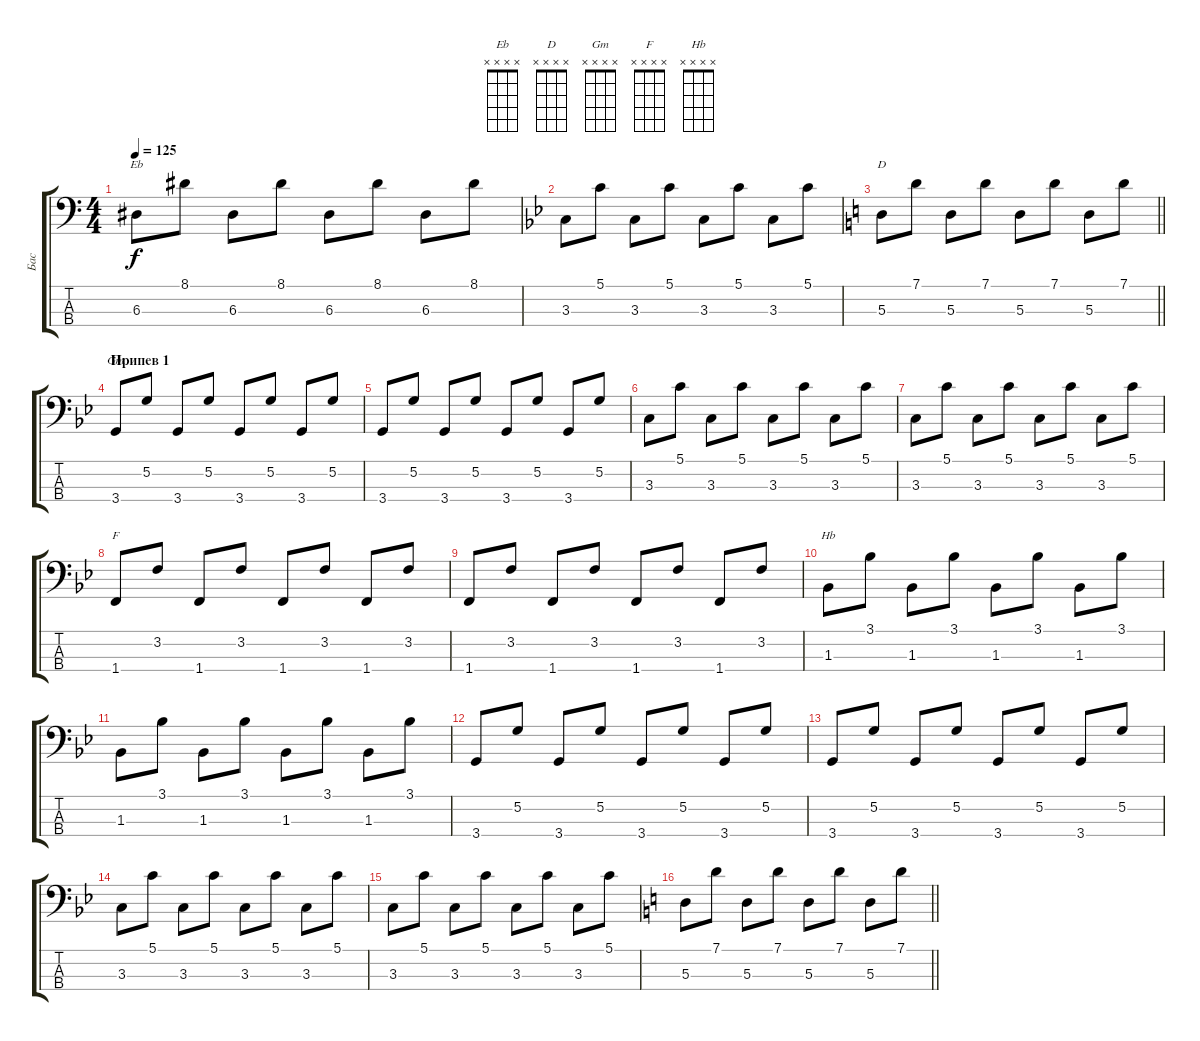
\track ("Бас" "Бас") {instrument slapbass1}
\staff {score tabs}
\tuning (G2 D2 A1 E1) {hide}
\chord ("Eb" x x x x)
\chord ("D" x x x x)
\chord ("Gm" x x x x)
\chord ("F" x x x x)
\chord ("Hb" x x x x)
\ts (4 4)
\tempo 125
\clef f4
\ks c
6.3.8{ch "Eb" dy f} 8.1.8 6.3.8 8.1.8 6.3.8 8.1.8 6.3.8 8.1.8 |
\ks bb
3.3.8 5.1.8 3.3.8 5.1.8 3.3.8 5.1.8 3.3.8 5.1.8 |
\barLineRight lightlight
\ks c
5.3.8{ch "D"} 7.1.8 5.3.8 7.1.8 5.3.8 7.1.8 5.3.8 7.1.8 |
\section ("" "Припев 1")
\ks bb
3.4.8{ch "Gm"} 5.2.8 3.4.8 5.2.8 3.4.8 5.2.8 3.4.8 5.2.8 |
3.4.8 5.2.8 3.4.8 5.2.8 3.4.8 5.2.8 3.4.8 5.2.8 |
3.3.8 5.1.8 3.3.8 5.1.8 3.3.8 5.1.8 3.3.8 5.1.8 |
3.3.8 5.1.8 3.3.8 5.1.8 3.3.8 5.1.8 3.3.8 5.1.8 |
1.4.8{ch "F"} 3.2.8 1.4.8 3.2.8 1.4.8 3.2.8 1.4.8 3.2.8 |
1.4.8 3.2.8 1.4.8 3.2.8 1.4.8 3.2.8 1.4.8 3.2.8 |
1.3.8{ch "Hb"} 3.1.8 1.3.8 3.1.8 1.3.8 3.1.8 1.3.8 3.1.8 |
1.3.8 3.1.8 1.3.8 3.1.8 1.3.8 3.1.8 1.3.8 3.1.8 |
3.4.8 5.2.8 3.4.8 5.2.8 3.4.8 5.2.8 3.4.8 5.2.8 |
3.4.8 5.2.8 3.4.8 5.2.8 3.4.8 5.2.8 3.4.8 5.2.8 |
3.3.8 5.1.8 3.3.8 5.1.8 3.3.8 5.1.8 3.3.8 5.1.8 |
3.3.8 5.1.8 3.3.8 5.1.8 3.3.8 5.1.8 3.3.8 5.1.8 |
\barLineRight lightlight
\ks c
5.3.8 7.1.8 5.3.8 7.1.8 5.3.8 7.1.8 5.3.8 7.1.8
